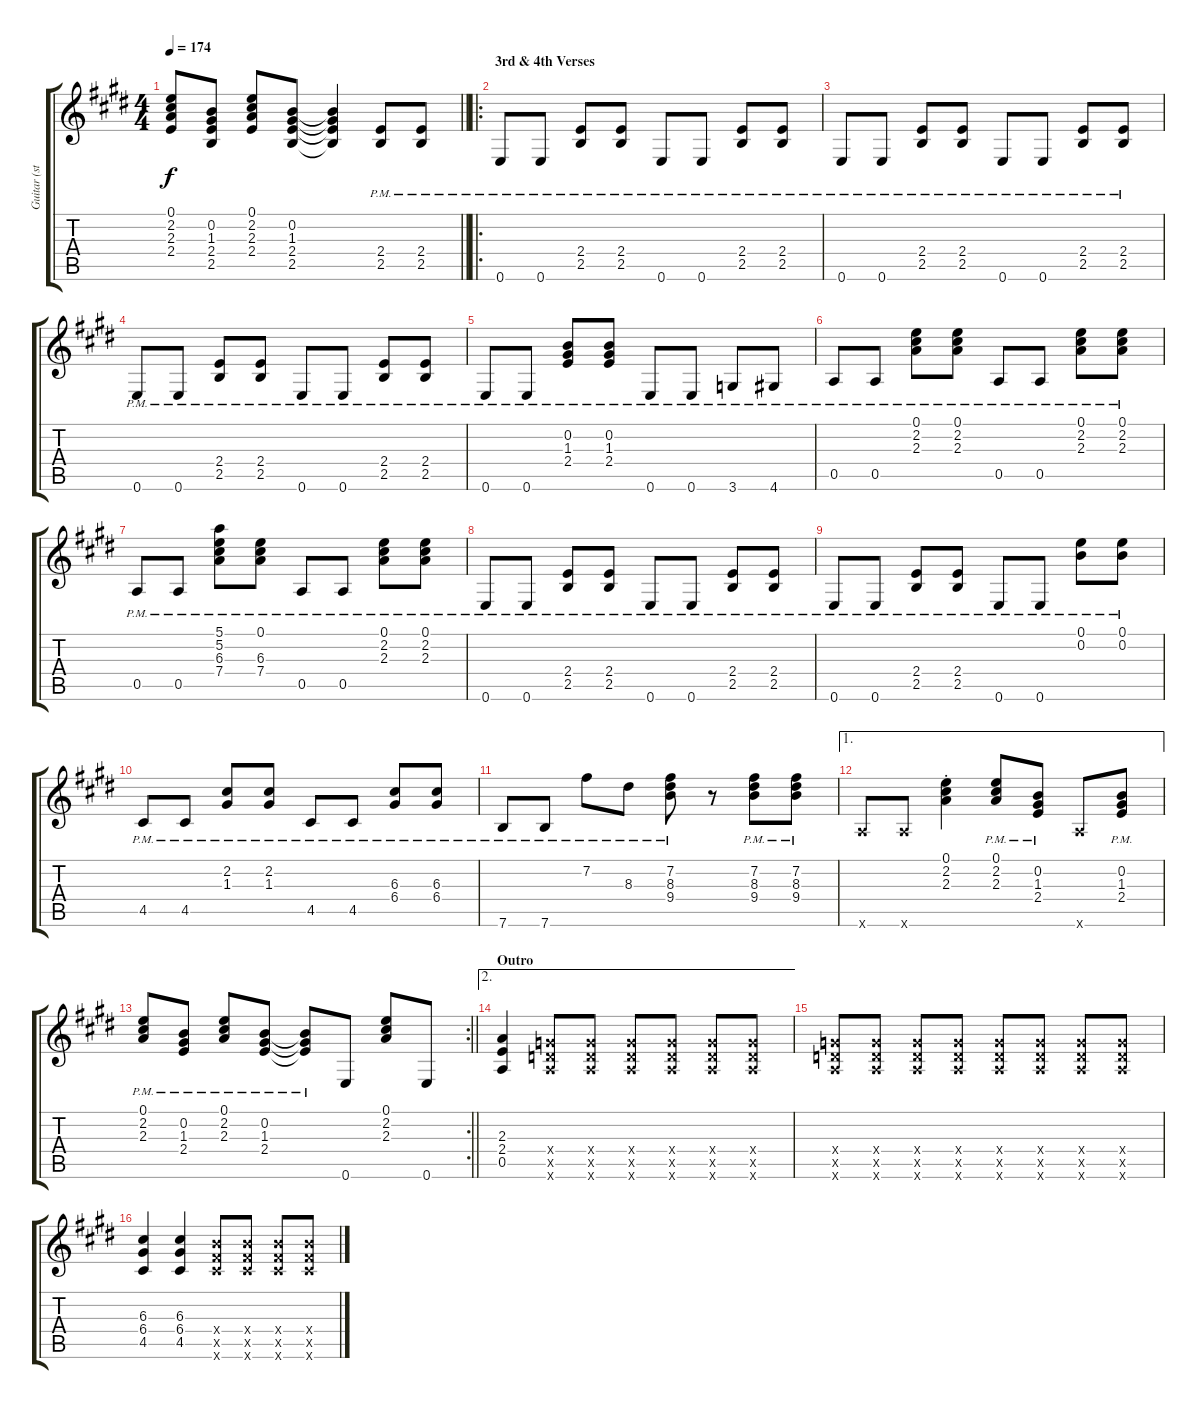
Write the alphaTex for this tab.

\track ("Guitar (std-tune)" "Guitar (st") {instrument overdrivenguitar}
\staff {score tabs}
\tuning (E4 B3 G3 D3 A2 E2) {hide}
\ts (4 4)
\tempo 174
\clef g2
\barLineRight lightlight
\ks e
(0.1 2.2 2.3 2.4).8{dy f} (0.2 1.3 2.4 2.5).8 (0.1 2.2 2.3 2.4).8 (0.2 1.3 2.4 2.5).8 (0.2{t} 1.3{t} 2.4{t} 2.5{t}).4 (2.4{pm} 2.5{pm}).8 (2.4{pm} 2.5{pm}).8 |
\ro
\section ("" "3rd & 4th Verses")
\ks c#minor
0.6{pm}.8 0.6{pm}.8 (2.4{pm} 2.5{pm}).8 (2.4{pm} 2.5{pm}).8 0.6{pm}.8 0.6{pm}.8 (2.4{pm} 2.5{pm}).8 (2.4{pm} 2.5{pm}).8 |
0.6{pm}.8 0.6{pm}.8 (2.4{pm} 2.5{pm}).8 (2.4{pm} 2.5{pm}).8 0.6{pm}.8 0.6{pm}.8 (2.4{pm} 2.5{pm}).8 (2.4{pm} 2.5{pm}).8 |
0.6{pm}.8 0.6{pm}.8 (2.4{pm} 2.5{pm}).8 (2.4{pm} 2.5{pm}).8 0.6{pm}.8 0.6{pm}.8 (2.4{pm} 2.5{pm}).8 (2.4{pm} 2.5{pm}).8 |
\ks e
0.6{pm}.8 0.6{pm}.8 (0.2{pm} 1.3{pm} 2.4{pm}).8 (0.2{pm} 1.3{pm} 2.4{pm}).8 0.6{pm}.8 0.6{pm}.8 3.6{pm}.8 4.6{pm}.8 |
\ks c#minor
0.5{pm}.8 0.5{pm}.8 (0.1{pm} 2.2{pm} 2.3{pm}).8 (0.1{pm} 2.2{pm} 2.3{pm}).8 0.5{pm}.8 0.5{pm}.8 (0.1{pm} 2.2{pm} 2.3{pm}).8 (0.1{pm} 2.2{pm} 2.3{pm}).8 |
0.5{pm}.8 0.5{pm}.8 (5.1{pm} 5.2{pm} 6.3{pm} 7.4{pm}).8 (0.1{pm} 6.3{pm} 7.4{pm}).8 0.5{pm}.8 0.5{pm}.8 (0.1{pm} 2.2{pm} 2.3{pm}).8 (0.1{pm} 2.2{pm} 2.3{pm}).8 |
0.6{pm}.8 0.6{pm}.8 (2.4{pm} 2.5{pm}).8 (2.4{pm} 2.5{pm}).8 0.6{pm}.8 0.6{pm}.8 (2.4{pm} 2.5{pm}).8 (2.4{pm} 2.5{pm}).8 |
\ks e
0.6{pm}.8 0.6{pm}.8 (2.4{pm} 2.5{pm}).8 (2.4{pm} 2.5{pm}).8 0.6{pm}.8 0.6{pm}.8 (0.1{pm} 0.2{pm}).8 (0.1{pm} 0.2{pm}).8 |
\ks c#minor
4.5{pm}.8 4.5{pm}.8 (2.2{pm} 1.3{pm}).8 (2.2{pm} 1.3{pm}).8 4.5{pm}.8 4.5{pm}.8 (6.3{pm} 6.4{pm}).8 (6.3{pm} 6.4{pm}).8 |
7.6{pm}.8 7.6{pm}.8 7.2{pm}.8 8.3{pm}.8 (7.2{pm} 8.3{pm} 9.4{pm}).8 r.8 (7.2{pm} 8.3{pm} 9.4{pm}).8 (7.2{pm} 8.3{pm} 9.4{pm}).8 |
\ae 1
5.6{x}.8 5.6{x}.8 (0.1{st} 2.2{st} 2.3{st}).4 (0.1{pm} 2.2{pm} 2.3{pm}).8 (0.2{pm} 1.3{pm} 2.4{pm}).8 5.6{x}.8 (0.2{pm} 1.3{pm} 2.4{pm}).8 |
\rc 2
\barLineRight lightlight
\ks e
(0.1{pm} 2.2{pm} 2.3{pm}).8 (0.2{pm} 1.3{pm} 2.4{pm}).8 (0.1{pm} 2.2{pm} 2.3{pm}).8 (0.2{pm} 1.3{pm} 2.4{pm}).8 (0.2{pm t} 1.3{pm t} 2.4{pm t}).8 0.6.8 (0.1 2.2 2.3).8 0.6.8 |
\ae 2
\section ("" "Outro")
\ks c#minor
(2.3 2.4 0.5).4 (5.4{x} 5.5{x} 5.6{x}).8 (5.4{x} 5.5{x} 5.6{x}).8 (5.4{x} 5.5{x} 5.6{x}).8 (5.4{x} 5.5{x} 5.6{x}).8 (5.4{x} 5.5{x} 5.6{x}).8 (5.4{x} 5.5{x} 5.6{x}).8 |
(5.4{x} 5.5{x} 5.6{x}).8 (5.4{x} 5.5{x} 5.6{x}).8 (5.4{x} 5.5{x} 5.6{x}).8 (5.4{x} 5.5{x} 5.6{x}).8 (5.4{x} 5.5{x} 5.6{x}).8 (5.4{x} 5.5{x} 5.6{x}).8 (5.4{x} 5.5{x} 5.6{x}).8 (5.4{x} 5.5{x} 5.6{x}).8 |
(6.3 6.4 4.5).4 (6.3 6.4 4.5).4 (9.4{x} 9.5{x} 9.6{x}).8 (9.4{x} 9.5{x} 9.6{x}).8 (9.4{x} 9.5{x} 9.6{x}).8 (9.4{x} 9.5{x} 9.6{x}).8
